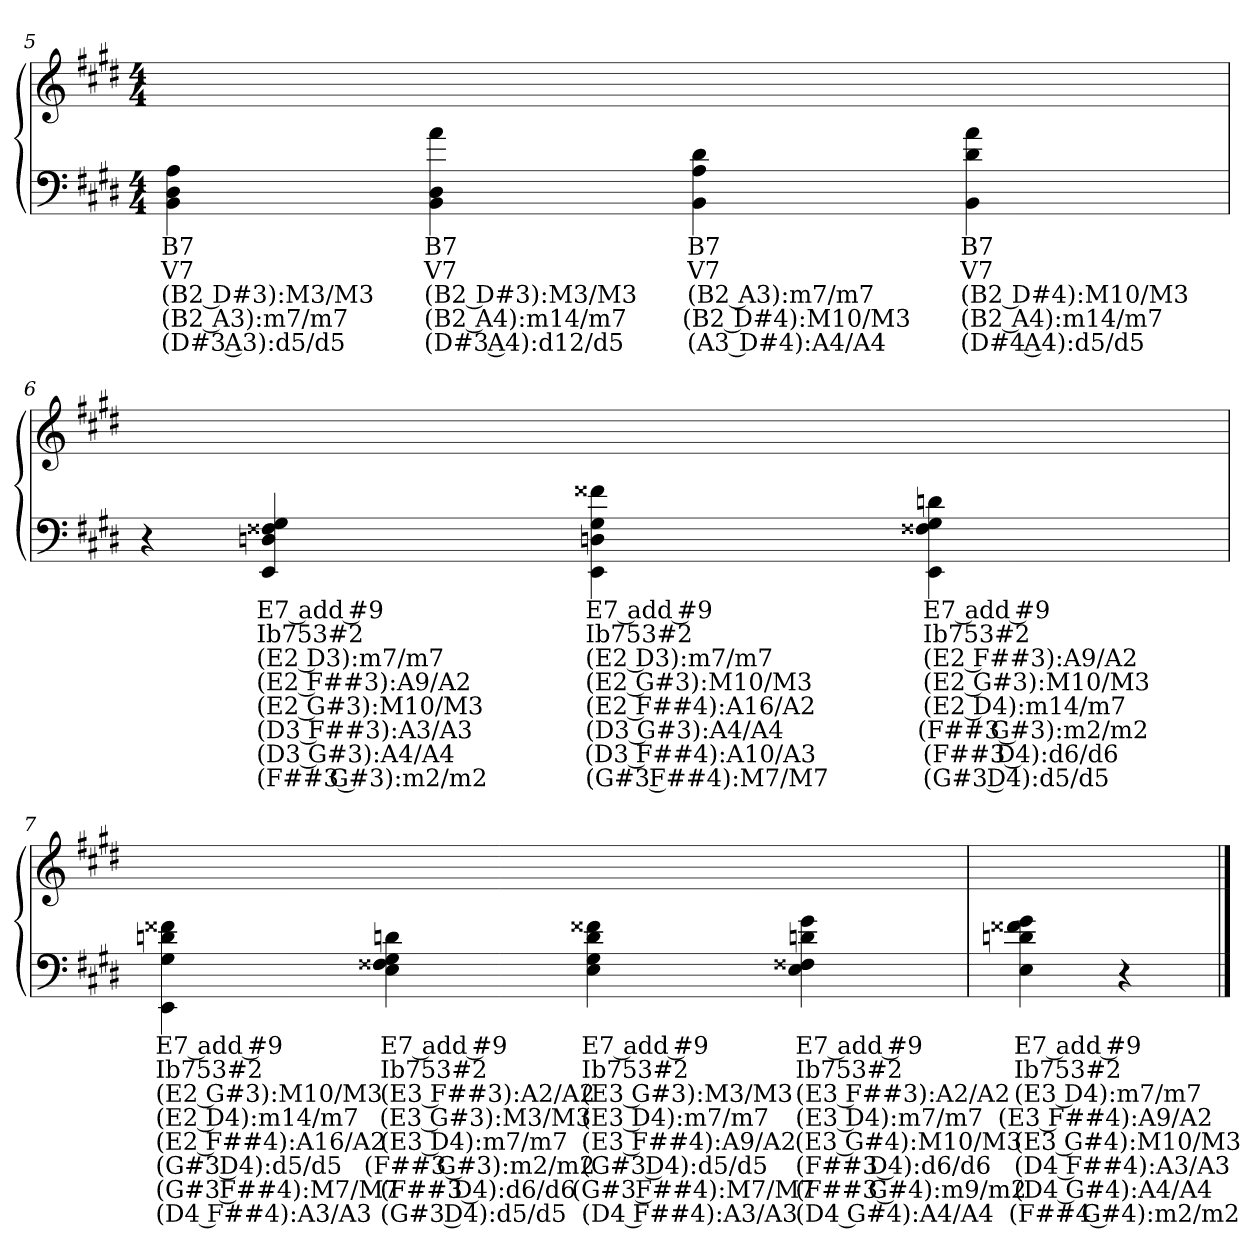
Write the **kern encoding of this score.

**kern	**text	**text	**text	**text	**text	**text	**text	**text	**kern
*part2	*part2	*part2	*part2	*part2	*part2	*part2	*part2	*part2	*part1
*staff2	*staff2	*staff2	*staff2	*staff2	*staff2	*staff2	*staff2	*staff2	*staff1
*clefF4	*	*	*	*	*	*	*	*	*clefG2
*k[f#c#g#d#]	*	*	*	*	*	*	*	*	*k[f#c#g#d#]
*E:	*	*	*	*	*	*	*	*	*E:
*M4/4	*	*	*	*	*	*	*	*	*M4/4
=5	=5	=5	=5	=5	=5	=5	=5	=5	=5
4BB 4D# 4A	B7	V7	(B2 D#3):M3/M3	(B2 A3):m7/m7	(D#3 A3):d5/d5	.	.	.	1ryy
4BB 4D# 4a	B7	V7	(B2 D#3):M3/M3	(B2 A4):m14/m7	(D#3 A4):d12/d5	.	.	.	.
4BB 4A 4d#	B7	V7	(B2 A3):m7/m7	(B2 D#4):M10/M3	(A3 D#4):A4/A4	.	.	.	.
4BB 4d# 4a	B7	V7	(B2 D#4):M10/M3	(B2 A4):m14/m7	(D#4 A4):d5/d5	.	.	.	.
=6	=6	=6	=6	=6	=6	=6	=6	=6	=6
4r	.	.	.	.	.	.	.	.	1ryy
4EE 4Dn 4F##X 4G#	E7 add #9	Ib753#2	(E2 D3):m7/m7	(E2 F##3):A9/A2	(E2 G#3):M10/M3	(D3 F##3):A3/A3	(D3 G#3):A4/A4	(F##3 G#3):m2/m2	.
4EE 4Dn 4G# 4f##X	E7 add #9	Ib753#2	(E2 D3):m7/m7	(E2 G#3):M10/M3	(E2 F##4):A16/A2	(D3 G#3):A4/A4	(D3 F##4):A10/A3	(G#3 F##4):M7/M7	.
4EE 4F##X 4G# 4dn	E7 add #9	Ib753#2	(E2 F##3):A9/A2	(E2 G#3):M10/M3	(E2 D4):m14/m7	(F##3 G#3):m2/m2	(F##3 D4):d6/d6	(G#3 D4):d5/d5	.
=7	=7	=7	=7	=7	=7	=7	=7	=7	=7
4EE 4G# 4dn 4f##X	E7 add #9	Ib753#2	(E2 G#3):M10/M3	(E2 D4):m14/m7	(E2 F##4):A16/A2	(G#3 D4):d5/d5	(G#3 F##4):M7/M7	(D4 F##4):A3/A3	1ryy
4E 4F##X 4G# 4dn	E7 add #9	Ib753#2	(E3 F##3):A2/A2	(E3 G#3):M3/M3	(E3 D4):m7/m7	(F##3 G#3):m2/m2	(F##3 D4):d6/d6	(G#3 D4):d5/d5	.
4E 4G# 4d 4f##X	E7 add #9	Ib753#2	(E3 G#3):M3/M3	(E3 D4):m7/m7	(E3 F##4):A9/A2	(G#3 D4):d5/d5	(G#3 F##4):M7/M7	(D4 F##4):A3/A3	.
4E 4F##X 4dn 4g#	E7 add #9	Ib753#2	(E3 F##3):A2/A2	(E3 D4):m7/m7	(E3 G#4):M10/M3	(F##3 D4):d6/d6	(F##3 G#4):m9/m2	(D4 G#4):A4/A4	.
=8	=8	=8	=8	=8	=8	=8	=8	=8	=8
4E 4dn 4f##X 4g#	E7 add #9	Ib753#2	(E3 D4):m7/m7	(E3 F##4):A9/A2	(E3 G#4):M10/M3	(D4 F##4):A3/A3	(D4 G#4):A4/A4	(F##4 G#4):m2/m2	2ryy
4r	.	.	.	.	.	.	.	.	.
==	==	==	==	==	==	==	==	==	==
*-	*-	*-	*-	*-	*-	*-	*-	*-	*-
